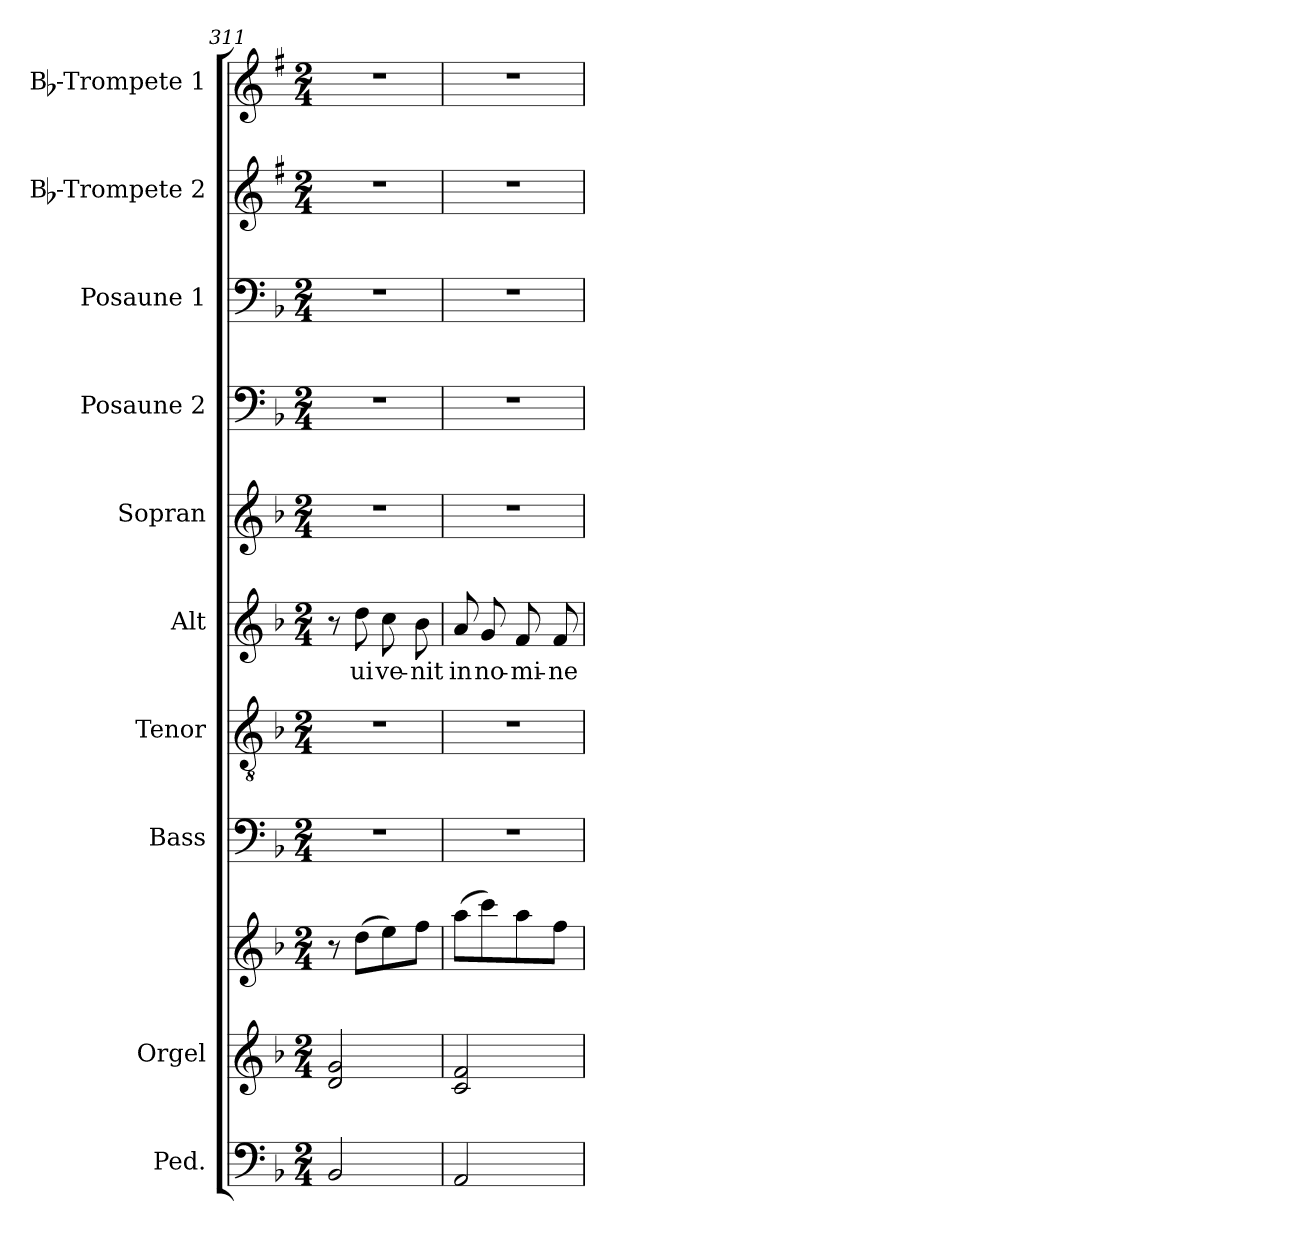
**kern	**kern	**kern	**kern	**kern	**kern	**text	**kern	**kern	**kern	**kern	**kern
*part10	*part9	*part9	*part8	*part7	*part6	*part6	*part5	*part4	*part3	*part2	*part1
*staff11	*staff10	*staff9	*staff8	*staff7	*staff6	*staff6	*staff5	*staff4	*staff3	*staff2	*staff1
*I"Ped.	*I"Orgel	*	*I"Bass	*I"Tenor	*I"Alt	*	*I"Sopran	*I"Posaune 2	*I"Posaune 1	*I"Bb-Trompete 2	*I"Bb-Trompete 1
*	*I'Org.	*	*I'B.	*I'T.	*I'A.	*	*I'S.	*I'Pos. 2	*I'Pos. 1	*I'Bb Trp. 2	*I'Bb Trp. 1
*clefF4	*clefG2	*clefG2	*clefF4	*clefGv2	*clefG2	*	*clefG2	*clefF4	*clefF4	*clefG2	*clefG2
*ITrd7c12	*	*	*	*	*	*	*	*	*	*ITrd1c2	*ITrd1c2
*k[b-]	*k[b-]	*k[b-]	*k[b-]	*k[b-]	*k[b-]	*	*k[b-]	*k[b-]	*k[b-]	*k[b-]	*k[b-]
*F:	*F:	*F:	*F:	*F:	*F:	*	*F:	*F:	*F:	*F:	*F:
*M2/4	*M2/4	*M2/4	*M2/4	*M2/4	*M2/4	*	*M2/4	*M2/4	*M2/4	*M2/4	*M2/4
=311	=311	=311	=311	=311	=311	=311	=311	=311	=311	=311	=311
2BBB-/	2d/ 2g/	8r	2r	2r	8r	.	2r	2r	2r	2r	2r
!	!	!	!	!	!	!LO:LY:b	!	!	!	!	!
.	.	(>8dd\L	.	.	8dd\	ui	.	.	.	.	.
!	!	!	!	!	!	!LO:LY:b	!	!	!	!	!
.	.	8ee\)	.	.	8cc\	ve-	.	.	.	.	.
!	!	!	!	!	!	!LO:LY:b	!	!	!	!	!
.	.	8ff\J	.	.	8b-\	-nit	.	.	.	.	.
=312	=312	=312	=312	=312	=312	=312	=312	=312	=312	=312	=312
!	!	!	!	!	!	!LO:LY:b	!	!	!	!	!
2AAA/	2c/ 2f/	(>8aa\L	2r	2r	8a/	in	2r	2r	2r	2r	2r
!	!	!	!	!	!	!LO:LY:b	!	!	!	!	!
.	.	8ccc\)	.	.	8g/	no-	.	.	.	.	.
!	!	!	!	!	!	!LO:LY:b	!	!	!	!	!
.	.	8aa\	.	.	8f/	-mi-	.	.	.	.	.
!	!	!	!	!	!	!LO:LY:b	!	!	!	!	!
.	.	8ff\J	.	.	8f/	-ne	.	.	.	.	.
=	=	=	=	=	=	=	=	=	=	=	=
*-	*-	*-	*-	*-	*-	*-	*-	*-	*-	*-	*-
